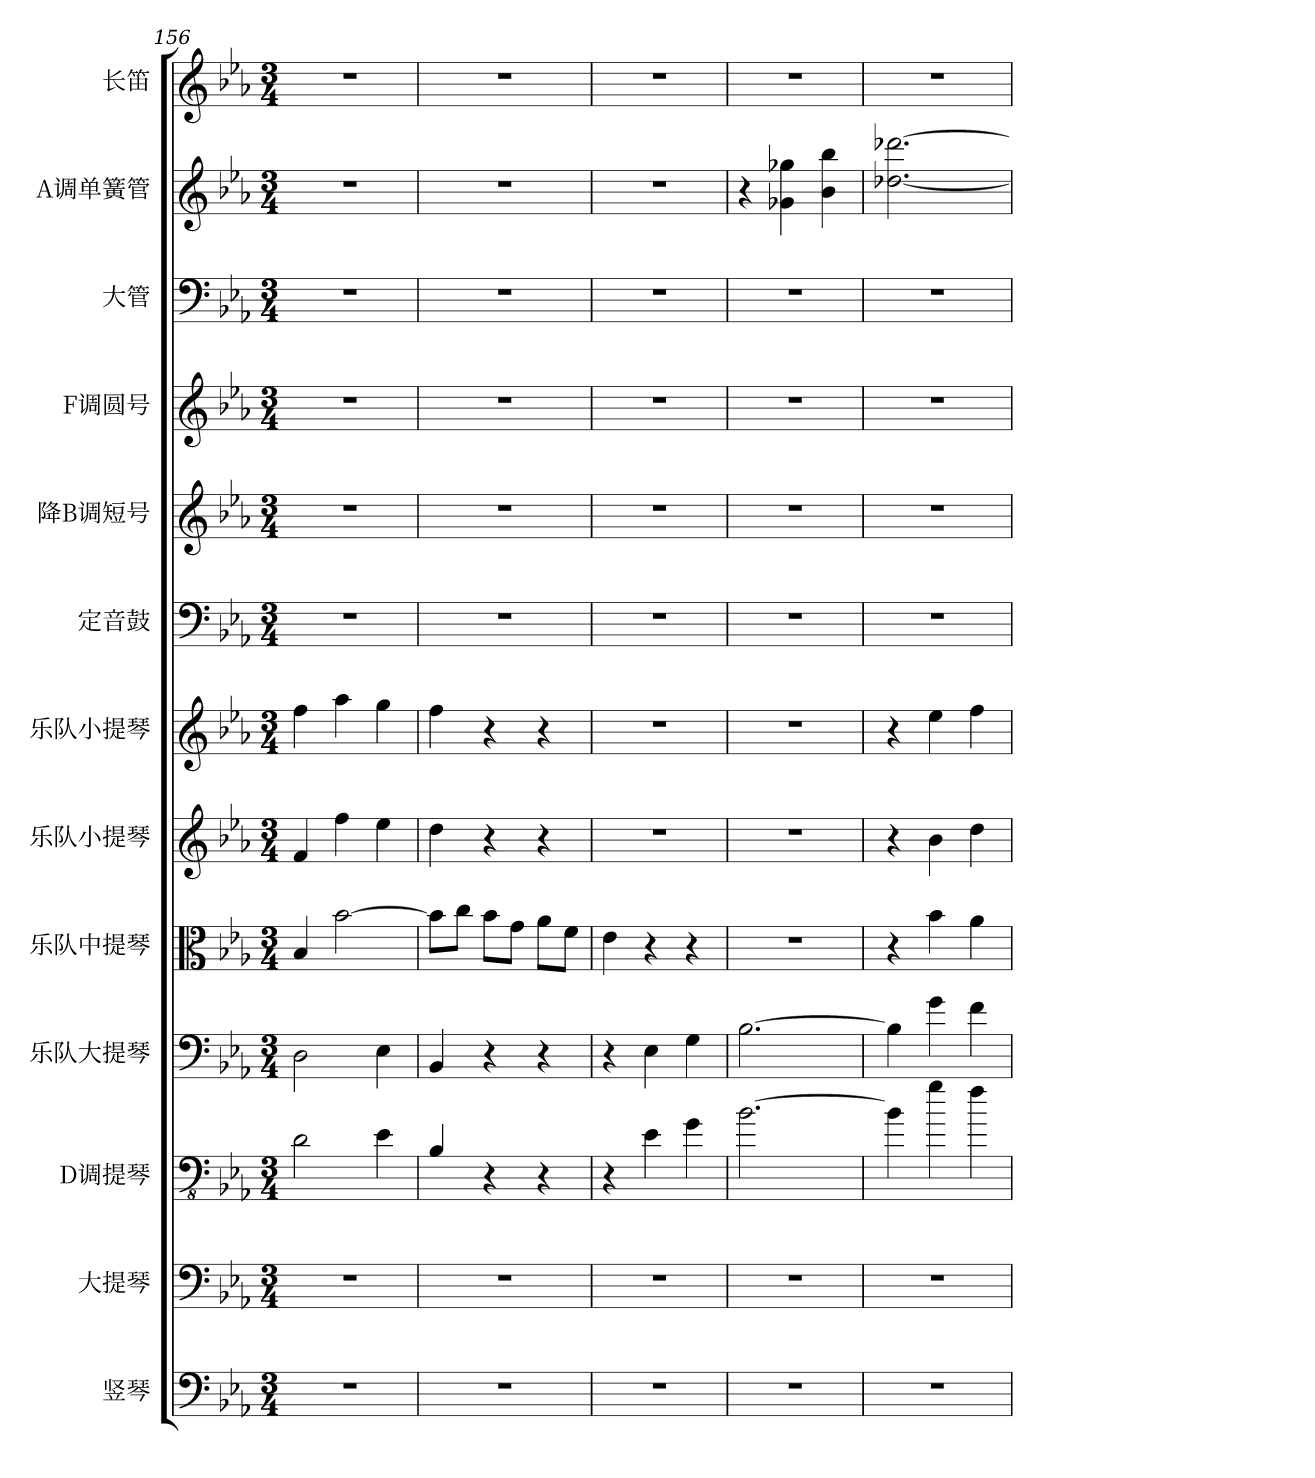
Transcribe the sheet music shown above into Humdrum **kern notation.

**kern	**kern	**kern	**kern	**kern	**kern	**kern	**kern	**kern	**kern	**kern	**kern	**kern
*part13	*part12	*part11	*part10	*part9	*part8	*part7	*part6	*part5	*part4	*part3	*part2	*part1
*staff13	*staff12	*staff11	*staff10	*staff9	*staff8	*staff7	*staff6	*staff5	*staff4	*staff3	*staff2	*staff1
*I"竖琴	*I"大提琴	*I"D调提琴	*I"乐队大提琴	*I"乐队中提琴	*I"乐队小提琴	*I"乐队小提琴	*I"定音鼓	*I"降B调短号	*I"F调圆号	*I"大管	*I"A调单簧管	*I"长笛
*clefF4	*clefF4	*clefFv4	*clefF4	*clefC3	*clefG2	*clefG2	*clefF4	*clefG2	*clefG2	*clefF4	*clefG2	*clefG2
*	*	*ITrd7c12	*	*	*	*	*	*ITrd1c2	*ITrd4c7	*	*ITrd2c3	*
*k[b-e-a-]	*k[b-e-a-]	*k[b-e-a-]	*k[b-e-a-]	*k[b-e-a-]	*k[b-e-a-]	*k[b-e-a-]	*k[b-e-a-]	*k[b-e-a-d-g-]	*k[b-e-a-d-]	*k[b-e-a-]	*k[]	*k[b-e-a-]
*M3/4	*M3/4	*M3/4	*M3/4	*M3/4	*M3/4	*M3/4	*M3/4	*M3/4	*M3/4	*M3/4	*M3/4	*M3/4
=156	=156	=156	=156	=156	=156	=156	=156	=156	=156	=156	=156	=156
2.r	2.r	2DD\	2D\	4B-/	4f/	4ff\	2.r	2.r	2.r	2.r	2.r	2.r
.	.	.	.	[2b-\	4ff\	4aa-\	.	.	.	.	.	.
.	.	4EE-\	4E-\	.	4ee-\	4gg\	.	.	.	.	.	.
=157	=157	=157	=157	=157	=157	=157	=157	=157	=157	=157	=157	=157
2.r	2.r	4BBB-/	4BB-/	8b-\L]	4dd\	4ff\	2.r	2.r	2.r	2.r	2.r	2.r
.	.	.	.	8cc\J	.	.	.	.	.	.	.	.
.	.	4r	4r	8b-\L	4r	4r	.	.	.	.	.	.
.	.	.	.	8g\J	.	.	.	.	.	.	.	.
.	.	4r	4r	8a-\L	4r	4r	.	.	.	.	.	.
.	.	.	.	8f\J	.	.	.	.	.	.	.	.
=158	=158	=158	=158	=158	=158	=158	=158	=158	=158	=158	=158	=158
2.r	2.r	4r	4r	4e-\	2.r	2.r	2.r	2.r	2.r	2.r	2.r	2.r
.	.	4EE-\	4E-\	4r	.	.	.	.	.	.	.	.
.	.	4GG\	4G\	4r	.	.	.	.	.	.	.	.
=159	=159	=159	=159	=159	=159	=159	=159	=159	=159	=159	=159	=159
2.r	2.r	[2.BB-\	[2.B-\	2.r	2.r	2.r	2.r	2.r	2.r	2.r	4r	2.r
.	.	.	.	.	.	.	.	.	.	.	4e-X\ 4ee-X\	.
.	.	.	.	.	.	.	.	.	.	.	4g\ 4gg\	.
=160	=160	=160	=160	=160	=160	=160	=160	=160	=160	=160	=160	=160
2.r	2.r	4BB-\]	4B-\]	4r	4r	4r	2.r	2.r	2.r	2.r	[2.b-X\ [2.bb-X\	2.r
.	.	4G\	4g\	4b-\	4b-\	4ee-\	.	.	.	.	.	.
.	.	4F\	4f\	4a-\	4dd\	4ff\	.	.	.	.	.	.
=	=	=	=	=	=	=	=	=	=	=	=	=
*-	*-	*-	*-	*-	*-	*-	*-	*-	*-	*-	*-	*-
